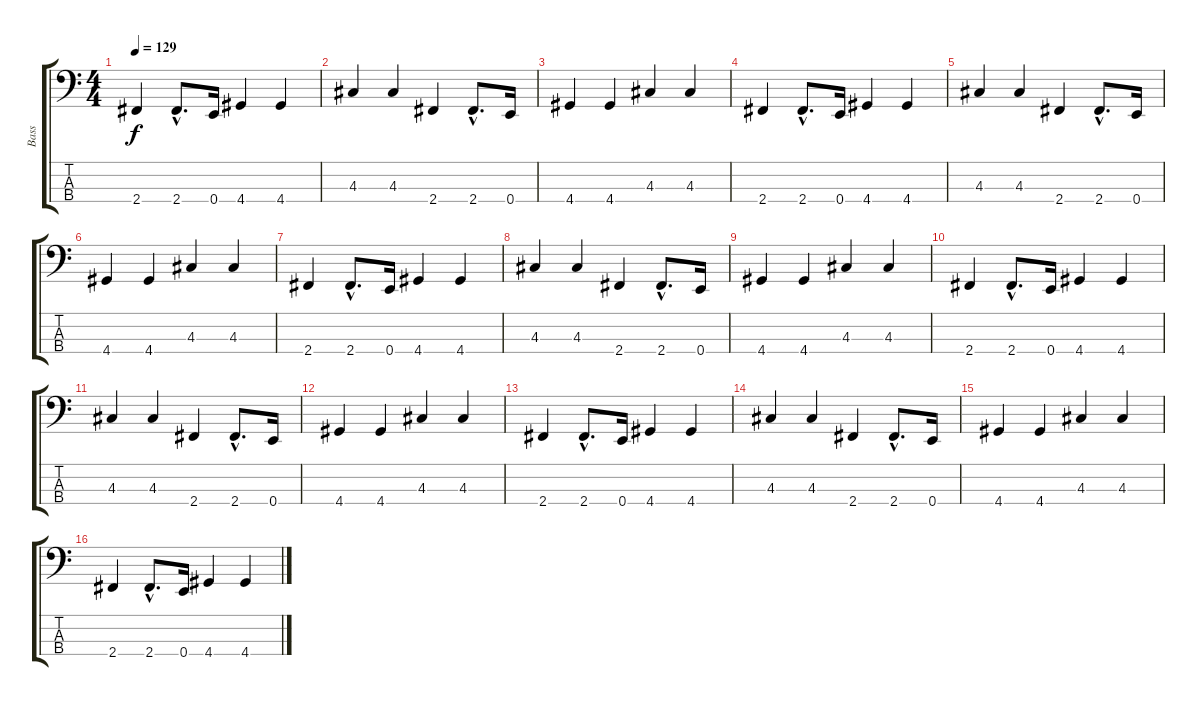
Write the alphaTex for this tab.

\track ("Bass" "Bass") {instrument electricbassfinger}
\staff {score tabs}
\tuning (G2 D2 A1 E1) {hide}
\ts (4 4)
\tempo 129
\clef f4
\ks c
2.4.4{dy f} 2.4{hac}.8{d} 0.4.16 4.4.4 4.4.4 |
4.3.4 4.3.4 2.4.4 2.4{hac}.8{d} 0.4.16 |
4.4.4 4.4.4 4.3.4 4.3.4 |
2.4.4 2.4{hac}.8{d} 0.4.16 4.4.4 4.4.4 |
4.3.4 4.3.4 2.4.4 2.4{hac}.8{d} 0.4.16 |
4.4.4 4.4.4 4.3.4 4.3.4 |
2.4.4 2.4{hac}.8{d} 0.4.16 4.4.4 4.4.4 |
4.3.4 4.3.4 2.4.4 2.4{hac}.8{d} 0.4.16 |
4.4.4 4.4.4 4.3.4 4.3.4 |
2.4.4 2.4{hac}.8{d} 0.4.16 4.4.4 4.4.4 |
4.3.4 4.3.4 2.4.4 2.4{hac}.8{d} 0.4.16 |
4.4.4 4.4.4 4.3.4 4.3.4 |
2.4.4 2.4{hac}.8{d} 0.4.16 4.4.4 4.4.4 |
4.3.4 4.3.4 2.4.4 2.4{hac}.8{d} 0.4.16 |
4.4.4 4.4.4 4.3.4 4.3.4 |
2.4.4 2.4{hac}.8{d} 0.4.16 4.4.4 4.4.4
